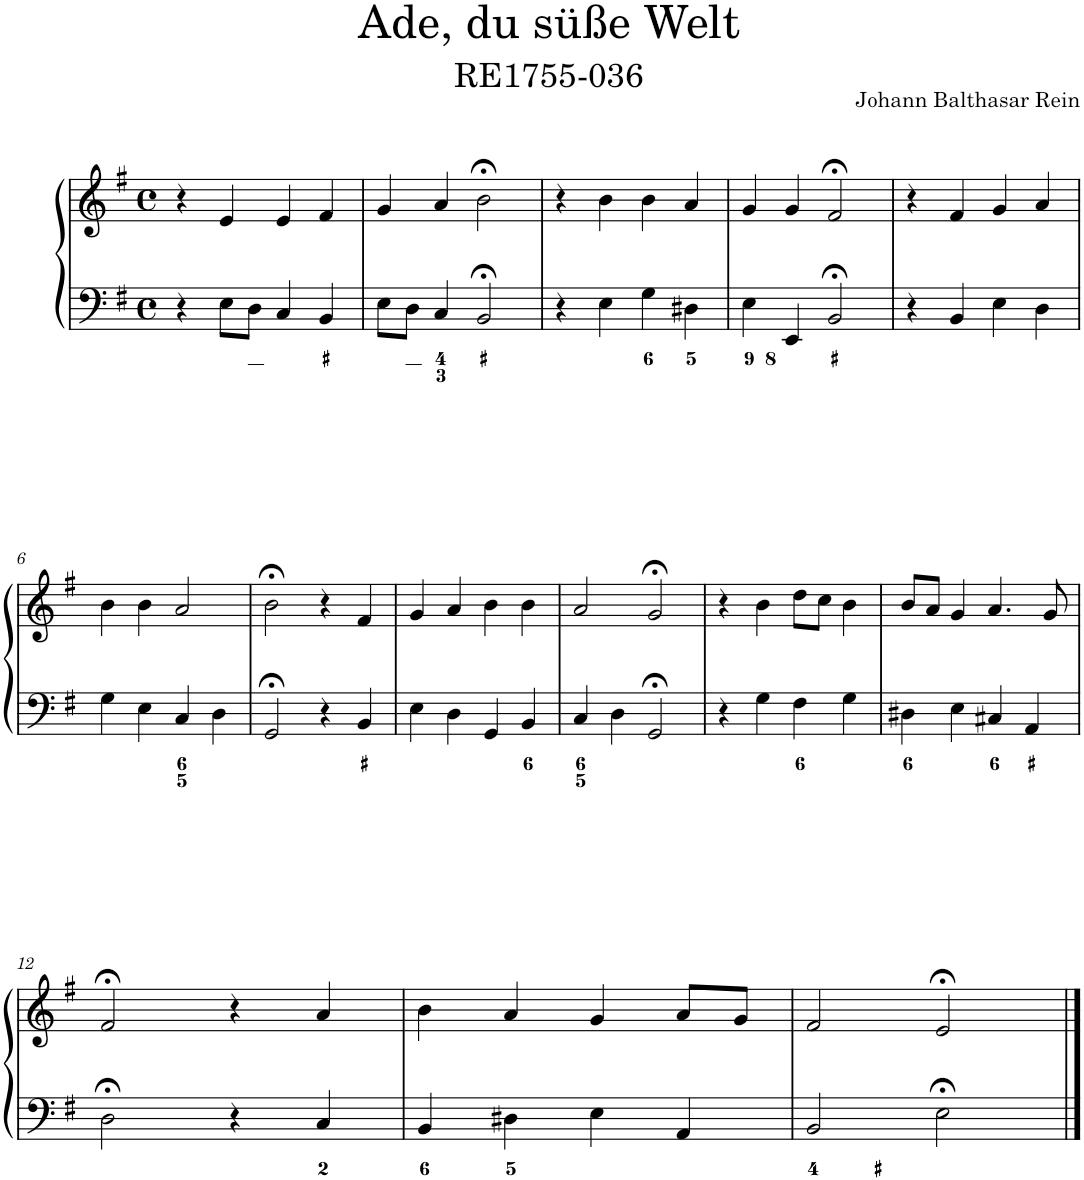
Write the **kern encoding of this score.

**kern	**kern
*part1	*part1
*staff2	*staff1
*I"Piano	*
*I'Pno.	*
*clefF4	*clefG2
*k[f#]	*k[f#]
*M4/4	*M4/4
*met(c)	*met(c)
=1	=1
4r	4r
8E\L	4e/
8D\J	.
4C/	4e/
4BB/	4f#/
=2	=2
8E\L	4g/
8D\J	.
4C/	4a/
2BB;</	2b;<\
=3	=3
4r	4r
4E\	4b\
4G\	4b\
4D#X\	4a/
=4	=4
4E\	4g/
4EE/	4g/
2BB;</	2f#;</
=5	=5
4r	4r
4BB/	4f#/
4E\	4g/
4D\	4a/
!!LO:LB:g=z
=6	=6
4G\	4b\
4E\	4b\
4C/	2a/
4D\	.
=7	=7
2GG;</	2b;<\
4r	4r
4BB/	4f#/
=8	=8
4E\	4g/
4D\	4a/
4GG/	4b\
4BB/	4b\
=9	=9
4C/	2a/
4D\	.
2GG;</	2g;</
=10	=10
4r	4r
4G\	4b\
4F#\	8dd\L
.	8cc\J
4G\	4b\
=11	=11
4D#X\	8b/L
.	8a/J
4E\	4g/
4C#X/	4.a/
4AA/	.
.	8g/
!!LO:LB:g=z
=12	=12
2D;<\	2f#;</
4r	4r
4C/	4a/
=13	=13
4BB/	4b\
4D#X\	4a/
4E\	4g/
4AA/	8a/L
.	8g/J
=14	=14
2BB/	2f#/
2E;<\	2e;</
==	==
*-	*-
